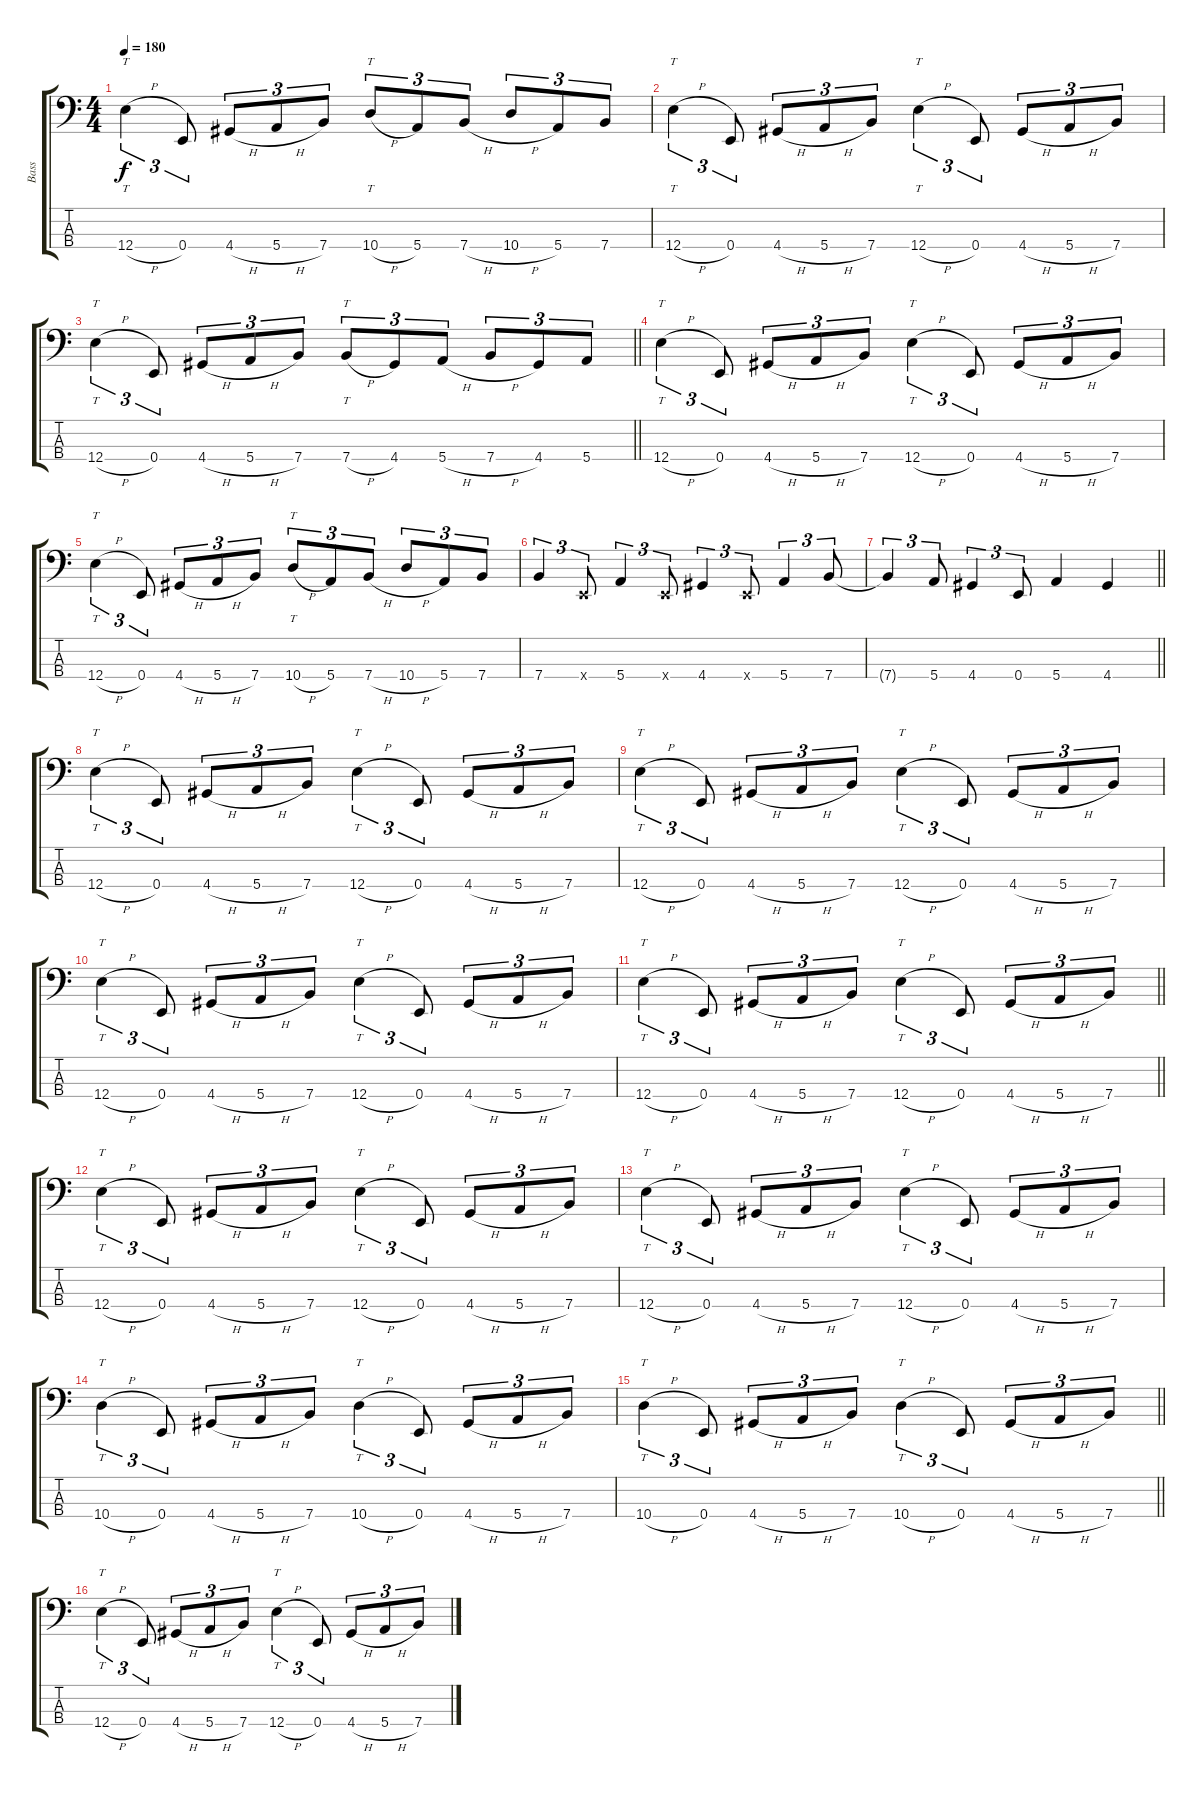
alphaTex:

\track ("Bass" "Bass") {instrument slapbass2}
\staff {score tabs}
\tuning (G2 D2 A1 E1) {hide}
\ts (4 4)
\tempo 180
\clef f4
\ks c
12.4{h}.4{tt tu (3 2) dy f} 0.4.8{tu (3 2)} 4.4{h}.8{tu (3 2)} 5.4{h}.8{tu (3 2)} 7.4.8{tu (3 2)} 10.4{h}.8{tt tu (3 2)} 5.4.8{tu (3 2)} 7.4{h}.8{tu (3 2)} 10.4{h}.8{tu (3 2)} 5.4.8{tu (3 2)} 7.4.8{tu (3 2)} |
12.4{h}.4{tt tu (3 2)} 0.4.8{tu (3 2)} 4.4{h}.8{tu (3 2)} 5.4{h}.8{tu (3 2)} 7.4.8{tu (3 2)} 12.4{h}.4{tt tu (3 2)} 0.4.8{tu (3 2)} 4.4{h}.8{tu (3 2)} 5.4{h}.8{tu (3 2)} 7.4.8{tu (3 2)} |
\barLineRight lightlight
12.4{h}.4{tt tu (3 2)} 0.4.8{tu (3 2)} 4.4{h}.8{tu (3 2)} 5.4{h}.8{tu (3 2)} 7.4.8{tu (3 2)} 7.4{h}.8{tt tu (3 2)} 4.4.8{tu (3 2)} 5.4{h}.8{tu (3 2)} 7.4{h}.8{tu (3 2)} 4.4.8{tu (3 2)} 5.4.8{tu (3 2)} |
12.4{h}.4{tt tu (3 2)} 0.4.8{tu (3 2)} 4.4{h}.8{tu (3 2)} 5.4{h}.8{tu (3 2)} 7.4.8{tu (3 2)} 12.4{h}.4{tt tu (3 2)} 0.4.8{tu (3 2)} 4.4{h}.8{tu (3 2)} 5.4{h}.8{tu (3 2)} 7.4.8{tu (3 2)} |
12.4{h}.4{tt tu (3 2)} 0.4.8{tu (3 2)} 4.4{h}.8{tu (3 2)} 5.4{h}.8{tu (3 2)} 7.4.8{tu (3 2)} 10.4{h}.8{tt tu (3 2)} 5.4.8{tu (3 2)} 7.4{h}.8{tu (3 2)} 10.4{h}.8{tu (3 2)} 5.4.8{tu (3 2)} 7.4.8{tu (3 2)} |
7.4.4{tu (3 2)} 0.4{x}.8{tu (3 2)} 5.4.4{tu (3 2)} 0.4{x}.8{tu (3 2)} 4.4.4{tu (3 2)} 0.4{x}.8{tu (3 2)} 5.4.4{tu (3 2)} 7.4.8{tu (3 2)} |
\barLineRight lightlight
7.4{t}.4{tu (3 2)} 5.4.8{tu (3 2)} 4.4.4{tu (3 2)} 0.4.8{tu (3 2)} 5.4.4 4.4.4 |
\section ("" "")
12.4{h}.4{tt tu (3 2)} 0.4.8{tu (3 2)} 4.4{h}.8{tu (3 2)} 5.4{h}.8{tu (3 2)} 7.4.8{tu (3 2)} 12.4{h}.4{tt tu (3 2)} 0.4.8{tu (3 2)} 4.4{h}.8{tu (3 2)} 5.4{h}.8{tu (3 2)} 7.4.8{tu (3 2)} |
12.4{h}.4{tt tu (3 2)} 0.4.8{tu (3 2)} 4.4{h}.8{tu (3 2)} 5.4{h}.8{tu (3 2)} 7.4.8{tu (3 2)} 12.4{h}.4{tt tu (3 2)} 0.4.8{tu (3 2)} 4.4{h}.8{tu (3 2)} 5.4{h}.8{tu (3 2)} 7.4.8{tu (3 2)} |
12.4{h}.4{tt tu (3 2)} 0.4.8{tu (3 2)} 4.4{h}.8{tu (3 2)} 5.4{h}.8{tu (3 2)} 7.4.8{tu (3 2)} 12.4{h}.4{tt tu (3 2)} 0.4.8{tu (3 2)} 4.4{h}.8{tu (3 2)} 5.4{h}.8{tu (3 2)} 7.4.8{tu (3 2)} |
\barLineRight lightlight
12.4{h}.4{tt tu (3 2)} 0.4.8{tu (3 2)} 4.4{h}.8{tu (3 2)} 5.4{h}.8{tu (3 2)} 7.4.8{tu (3 2)} 12.4{h}.4{tt tu (3 2)} 0.4.8{tu (3 2)} 4.4{h}.8{tu (3 2)} 5.4{h}.8{tu (3 2)} 7.4.8{tu (3 2)} |
12.4{h}.4{tt tu (3 2)} 0.4.8{tu (3 2)} 4.4{h}.8{tu (3 2)} 5.4{h}.8{tu (3 2)} 7.4.8{tu (3 2)} 12.4{h}.4{tt tu (3 2)} 0.4.8{tu (3 2)} 4.4{h}.8{tu (3 2)} 5.4{h}.8{tu (3 2)} 7.4.8{tu (3 2)} |
12.4{h}.4{tt tu (3 2)} 0.4.8{tu (3 2)} 4.4{h}.8{tu (3 2)} 5.4{h}.8{tu (3 2)} 7.4.8{tu (3 2)} 12.4{h}.4{tt tu (3 2)} 0.4.8{tu (3 2)} 4.4{h}.8{tu (3 2)} 5.4{h}.8{tu (3 2)} 7.4.8{tu (3 2)} |
10.4{h}.4{tt tu (3 2)} 0.4.8{tu (3 2)} 4.4{h}.8{tu (3 2)} 5.4{h}.8{tu (3 2)} 7.4.8{tu (3 2)} 10.4{h}.4{tt tu (3 2)} 0.4.8{tu (3 2)} 4.4{h}.8{tu (3 2)} 5.4{h}.8{tu (3 2)} 7.4.8{tu (3 2)} |
\barLineRight lightlight
10.4{h}.4{tt tu (3 2)} 0.4.8{tu (3 2)} 4.4{h}.8{tu (3 2)} 5.4{h}.8{tu (3 2)} 7.4.8{tu (3 2)} 10.4{h}.4{tt tu (3 2)} 0.4.8{tu (3 2)} 4.4{h}.8{tu (3 2)} 5.4{h}.8{tu (3 2)} 7.4.8{tu (3 2)} |
12.4{h}.4{tt tu (3 2)} 0.4.8{tu (3 2)} 4.4{h}.8{tu (3 2)} 5.4{h}.8{tu (3 2)} 7.4.8{tu (3 2)} 12.4{h}.4{tt tu (3 2)} 0.4.8{tu (3 2)} 4.4{h}.8{tu (3 2)} 5.4{h}.8{tu (3 2)} 7.4.8{tu (3 2)}
